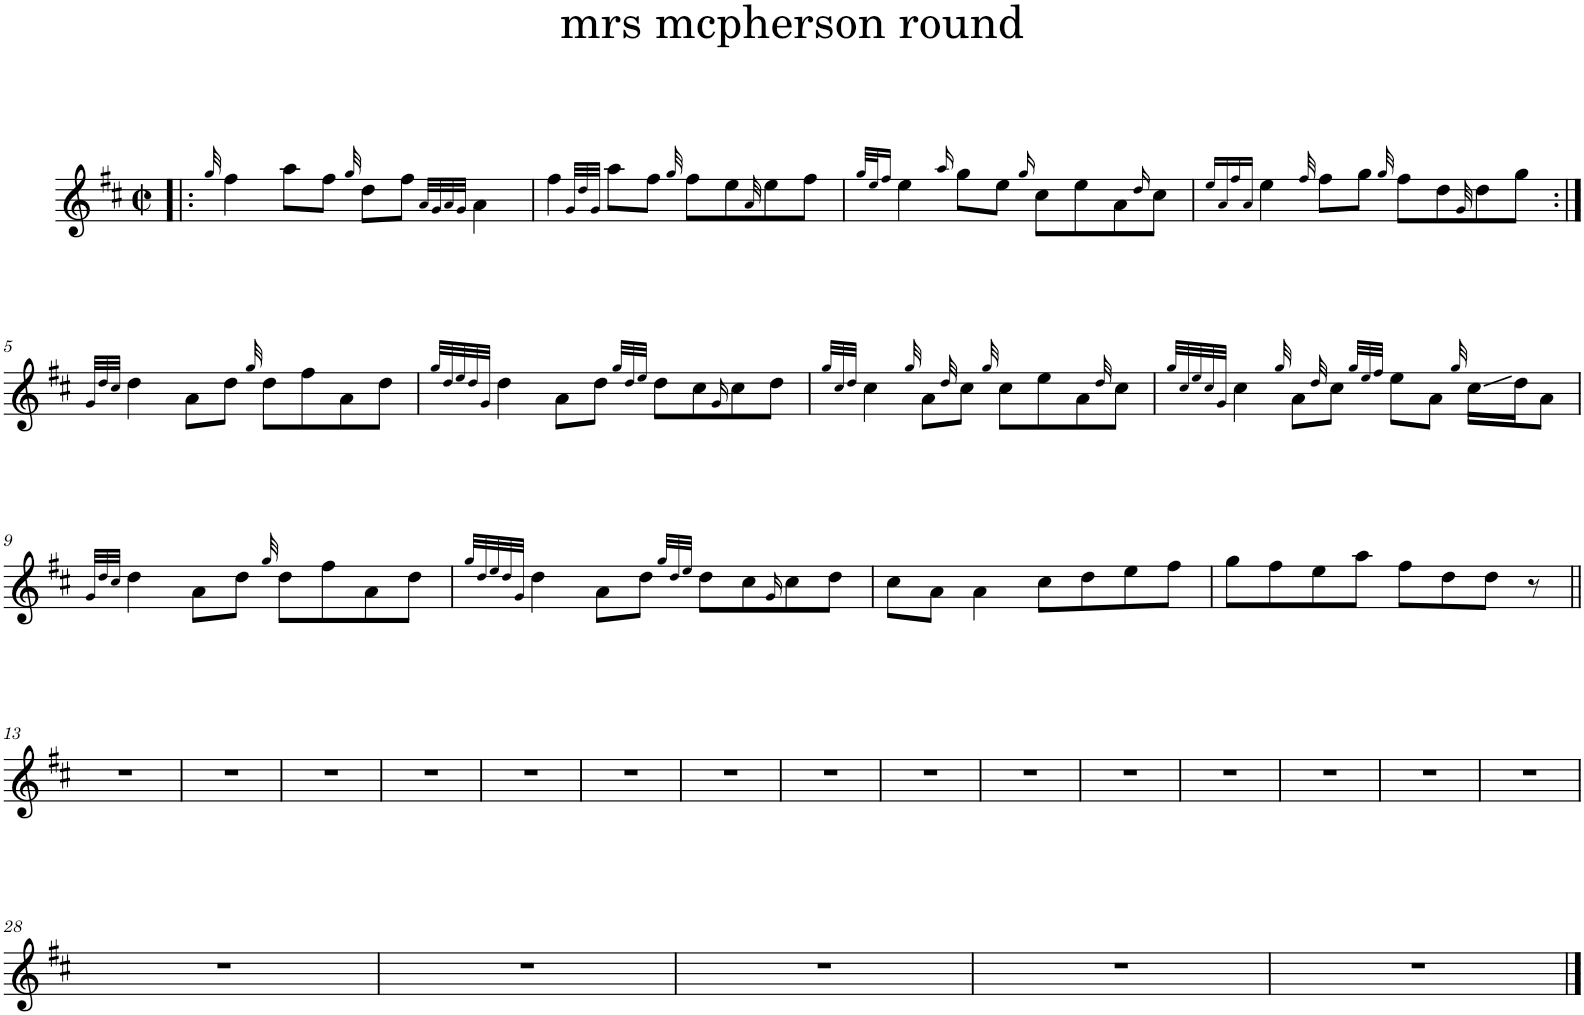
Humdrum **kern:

**kern
*part1
*staff1
*I"Piano
*I'Pno.
*clefG2
*k[f#c#]
*M2/2
*met(c|)
=1!|:
32qgg/
4ff#\
8aa\L
8ff#\J
32qgg/
8dd\L
8ff#\J
32qa/LLL
32qg/
32qa/
32qg/JJJ
4a\
=2
4ff#\
32qg/LLL
32qdd/
32qg/JJJ
8aa\L
8ff#\J
32qgg/
8ff#\L
8ee\
32qa/
8ee\
8ff#\J
=3
32qgg/LLL
32qee/J
16qff#/JJ
4ee\
16qaa/
8gg\L
8ee\J
16qgg/
8cc#\L
8ee\
8a\
16qdd/
8cc#\J
=4
16qee/LL
16qa/
16qff#/
16qa/JJ
4ee\
32qff#/
8ff#\L
8gg\J
32qgg/
8ff#\L
8dd\
32qg/
8dd\
8gg\J
!!LO:LB:g=z
=5:|!
32qg/LLL
32qdd/
32qcc#/JJJ
4dd\
8a\L
8dd\J
32qgg/
8dd\L
8ff#\
8a\
8dd\J
=6
32qgg/LLL
32qdd/
32qee/
32qdd/
32qg/JJJ
4dd\
8a\L
8dd\J
32qgg/LLL
32qdd/
32qee/JJJ
8dd\L
8cc#\
16qg/
8cc#\
8dd\J
=7
32qgg/LLL
32qcc#/
32qdd/JJJ
4cc#\
32qgg/
8a\L
32qdd/
8cc#\J
32qgg/
8cc#\L
8ee\
8a\
32qdd/
8cc#\J
=8
32qgg/LLL
32qcc#/
32qee/
32qcc#/
32qg/JJJ
4cc#\
32qgg/
8a\L
32qdd/
8cc#\J
32qgg/LLL
32qee/
32qff#/JJJ
8ee\L
8a\J
32qgg/
16cc#\LL
16dd\J
8a\J
!!LO:LB:g=z
=9
32qg/LLL
32qdd/
32qcc#/JJJ
4dd\
8a\L
8dd\J
32qgg/
8dd\L
8ff#\
8a\
8dd\J
=10
32qgg/LLL
32qdd/
32qee/
32qdd/
32qg/JJJ
4dd\
8a\L
8dd\J
32qgg/LLL
32qdd/
32qee/JJJ
8dd\L
8cc#\
16qg/
8cc#\
8dd\J
=11
8cc#\L
8a\J
4a\
8cc#\L
8dd\
8ee\
8ff#\J
=12
8gg\L
8ff#\
8ee\
8aa\J
8ff#\L
8dd\
8dd\J
8r
!!LO:LB:g=z
=13||
1r
=14
1r
=15
1r
=16
1r
=17
1r
=18
1r
=19
1r
=20
1r
=21
1r
=22
1r
=23
1r
=24
1r
=25
1r
=26
1r
=27
1r
!!LO:LB:g=z
=28
1r
=29
1r
=30
1r
=31
1r
=32
1r
==
*-
